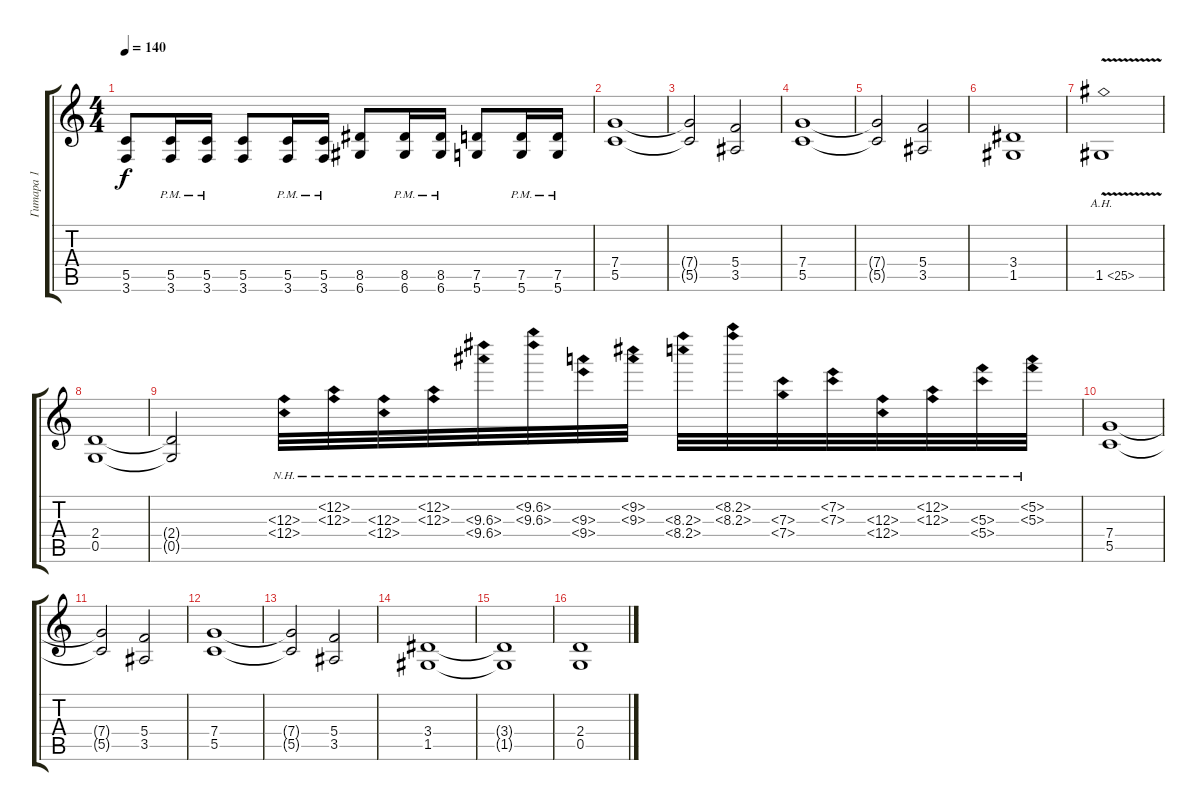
\track ("Гитара 1" "Гитара 1") {instrument overdrivenguitar}
\staff {score tabs}
\tuning (D4 A3 F3 C3 G2 D2) {hide}
\ts (4 4)
\tempo 140
\clef g2
\ks c
(5.5 3.6).8{dy f} (5.5{pm} 3.6{pm}).16 (5.5{pm} 3.6{pm}).16 (5.5 3.6).8 (5.5{pm} 3.6{pm}).16 (5.5{pm} 3.6{pm}).16 (8.5 6.6).8 (8.5{pm} 6.6{pm}).16 (8.5{pm} 6.6{pm}).16 (7.5 5.6).8 (7.5{pm} 5.6{pm}).16 (7.5{pm} 5.6{pm}).16 |
(7.4 5.5).1 |
(7.4{t} 5.5{t}).2 (5.4 3.5).2 |
(7.4 5.5).1 |
(7.4{t} 5.5{t}).2 (5.4 3.5).2 |
(3.4 1.5).1 |
1.5{ah 24 v}.1 |
(2.4 0.5).1 |
(2.4{t} 0.5{t}).2 (12.3{nh} 12.4{nh}).32 (12.2{nh} 12.3{nh}).32 (11.3{nh} 11.4{nh}).32 (11.2{nh} 11.3{nh}).32 (10.3{nh} 10.4{nh}).32 (10.2{nh} 10.3{nh}).32 (9.3{nh} 9.4{nh}).32 (9.2{nh} 9.3{nh}).32 (8.3{nh} 8.4{nh}).32 (8.2{nh} 8.3{nh}).32 (7.3{nh} 7.4{nh}).32 (7.2{nh} 7.3{nh}).32 (6.3{nh} 6.4{nh}).32 (6.2{nh} 6.3{nh}).32 (5.3{nh} 5.4{nh}).32 (5.2{nh} 5.3{nh}).32 |
(7.4 5.5).1 |
(7.4{t} 5.5{t}).2 (5.4 3.5).2 |
(7.4 5.5).1 |
(7.4{t} 5.5{t}).2 (5.4 3.5).2 |
(3.4 1.5).1 |
(3.4{t} 1.5{t}).1 |
(2.4 0.5).1
